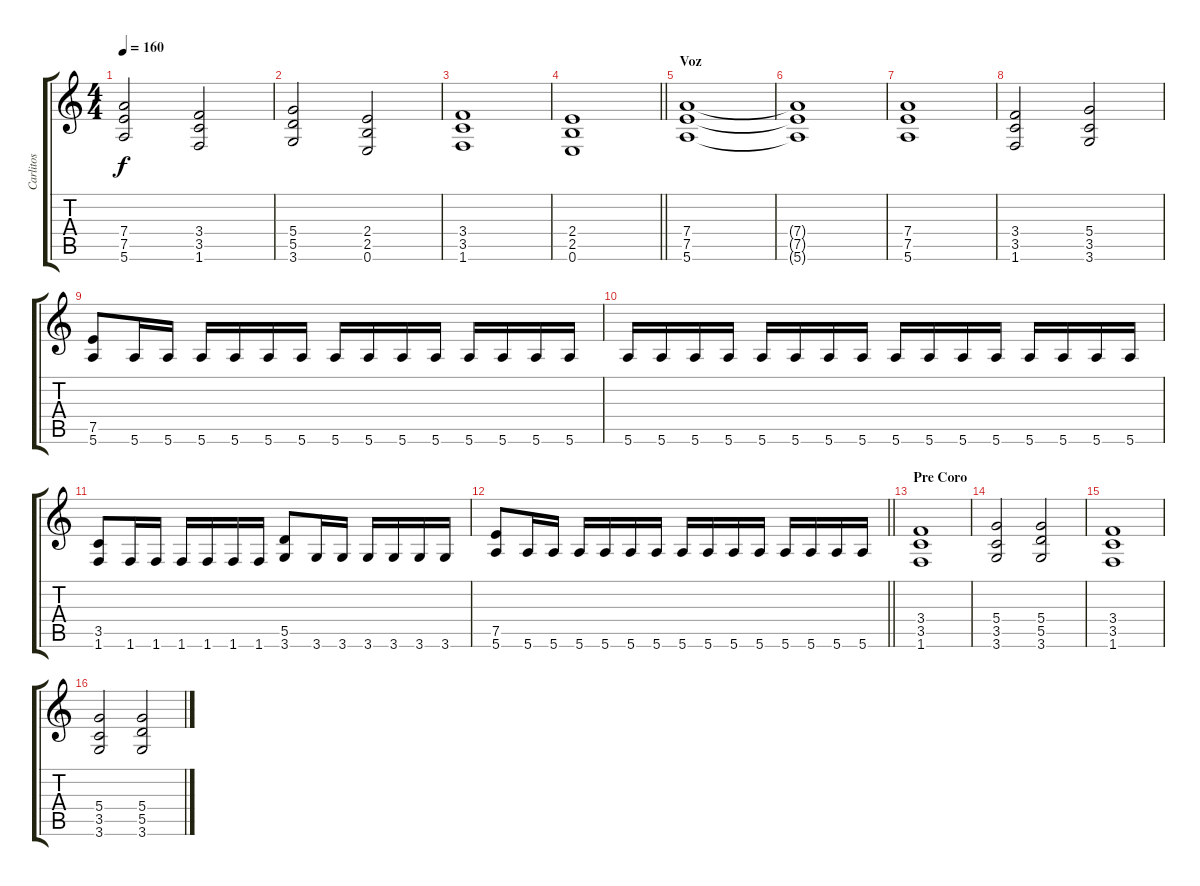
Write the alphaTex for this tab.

\track ("Carlitos" "Carlitos") {instrument distortionguitar}
\staff {score tabs}
\tuning (E4 B3 G3 D3 A2 E2) {hide}
\ts (4 4)
\tempo 160
\clef g2
\ks c
(7.4 7.5 5.6).2{dy f} (3.4 3.5 1.6).2 |
(5.4 5.5 3.6).2 (2.4 2.5 0.6).2 |
(3.4 3.5 1.6).1 |
\barLineRight lightlight
(2.4 2.5 0.6).1 |
\section ("" "Voz")
(7.4 7.5 5.6).1 |
(7.4{t} 7.5{t} 5.6{t}).1 |
(7.4 7.5 5.6).1 |
(3.4 3.5 1.6).2 (5.4 3.5 3.6).2 |
(7.5 5.6).8 5.6.16 5.6.16 5.6.16 5.6.16 5.6.16 5.6.16 5.6.16 5.6.16 5.6.16 5.6.16 5.6.16 5.6.16 5.6.16 5.6.16 |
5.6.16 5.6.16 5.6.16 5.6.16 5.6.16 5.6.16 5.6.16 5.6.16 5.6.16 5.6.16 5.6.16 5.6.16 5.6.16 5.6.16 5.6.16 5.6.16 |
(3.5 1.6).8 1.6.16 1.6.16 1.6.16 1.6.16 1.6.16 1.6.16 (5.5 3.6).8 3.6.16 3.6.16 3.6.16 3.6.16 3.6.16 3.6.16 |
\barLineRight lightlight
(7.5 5.6).8 5.6.16 5.6.16 5.6.16 5.6.16 5.6.16 5.6.16 5.6.16 5.6.16 5.6.16 5.6.16 5.6.16 5.6.16 5.6.16 5.6.16 |
\section ("" "Pre Coro")
(3.4 3.5 1.6).1 |
(5.4 3.5 3.6).2 (5.4 5.5 3.6).2 |
(3.4 3.5 1.6).1 |
(5.4 3.5 3.6).2 (5.4 5.5 3.6).2
